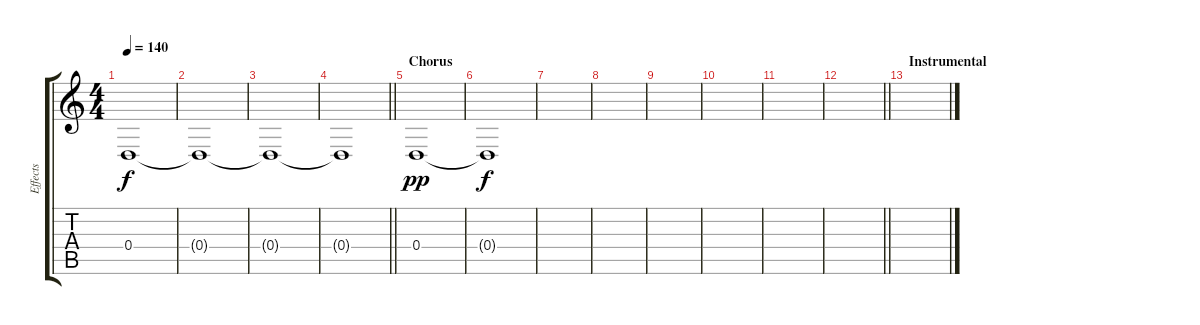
\track ("Effects" "Effects") {instrument applause}
\staff {score tabs}
\tuning (E4 B3 G3 D3 A2 E2) {hide}
\ts (4 4)
\tempo 140
\clef g2
\ks c
0.4{t}.1{dy f} |
0.4{t}.1 |
0.4{t}.1 |
\barLineRight lightlight
0.4{t}.1 |
\section ("" "Chorus")
0.4.1{dy pp} |
0.4{t}.1{dy f} |
|
|
|
|
|
\barLineRight lightlight
|
\section ("" "Instrumental")
